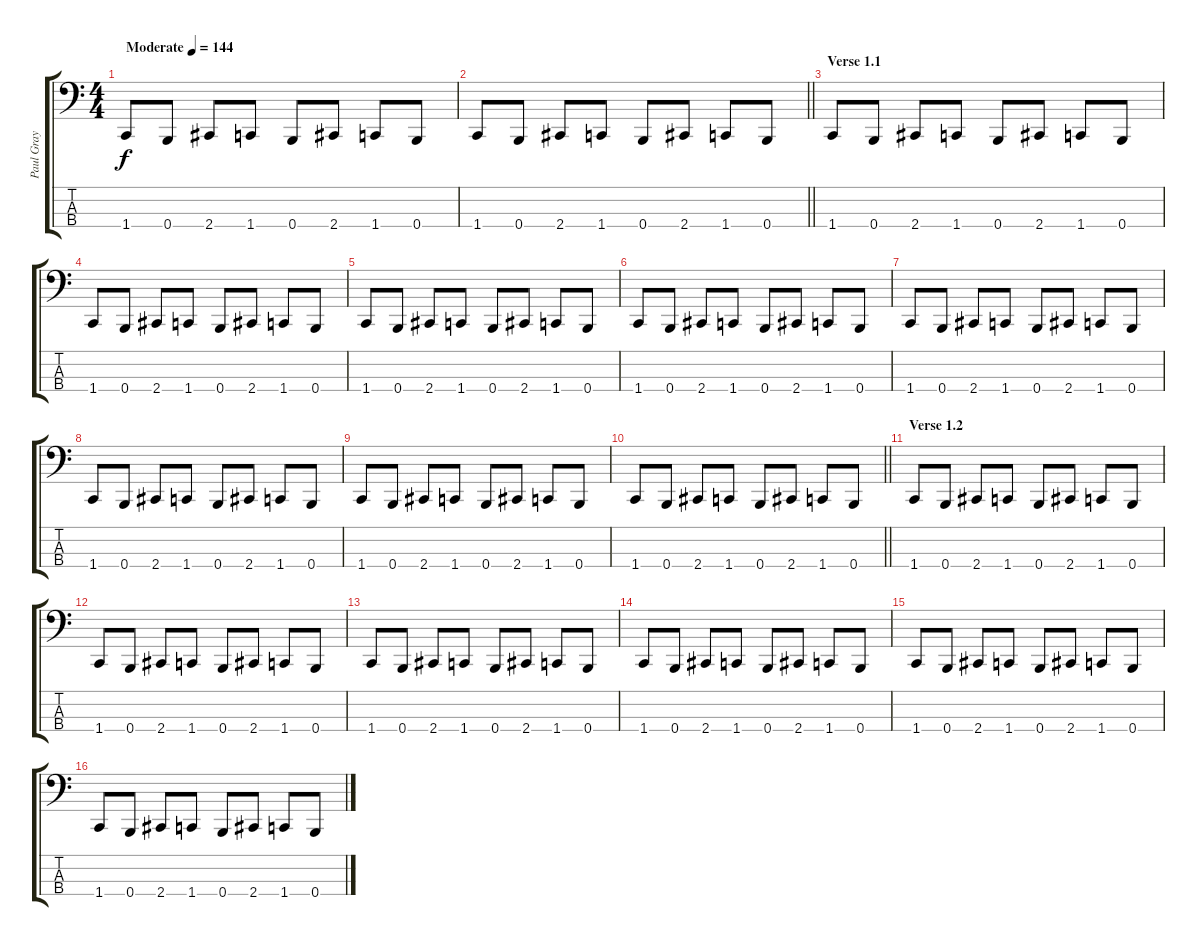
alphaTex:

\track ("Paul Gray" "Paul Gray") {instrument electricbasspick}
\staff {score tabs}
\tuning (E2 B1 Gb1 B0) {hide}
\ts (4 4)
\tempo (144 "Moderate")
\clef f4
\ks c
1.4.8{dy f volume 12 instrument electricbasspick} 0.4.8 2.4.8 1.4.8 0.4.8 2.4.8 1.4.8 0.4.8 |
\barLineRight lightlight
1.4.8 0.4.8 2.4.8 1.4.8 0.4.8 2.4.8 1.4.8 0.4.8 |
\section ("" "Verse 1.1")
1.4.8 0.4.8 2.4.8 1.4.8 0.4.8 2.4.8 1.4.8 0.4.8 |
1.4.8 0.4.8 2.4.8 1.4.8 0.4.8 2.4.8 1.4.8 0.4.8 |
1.4.8 0.4.8 2.4.8 1.4.8 0.4.8 2.4.8 1.4.8 0.4.8 |
1.4.8 0.4.8 2.4.8 1.4.8 0.4.8 2.4.8 1.4.8 0.4.8 |
1.4.8{volume 13} 0.4.8 2.4.8 1.4.8 0.4.8 2.4.8 1.4.8 0.4.8 |
1.4.8 0.4.8 2.4.8 1.4.8 0.4.8 2.4.8 1.4.8 0.4.8 |
1.4.8 0.4.8 2.4.8 1.4.8 0.4.8 2.4.8 1.4.8 0.4.8 |
\barLineRight lightlight
1.4.8 0.4.8 2.4.8 1.4.8 0.4.8 2.4.8 1.4.8 0.4.8 |
\section ("" "Verse 1.2")
1.4.8 0.4.8 2.4.8 1.4.8 0.4.8 2.4.8 1.4.8 0.4.8 |
1.4.8 0.4.8 2.4.8 1.4.8 0.4.8 2.4.8 1.4.8 0.4.8 |
1.4.8 0.4.8 2.4.8 1.4.8 0.4.8 2.4.8 1.4.8 0.4.8 |
1.4.8 0.4.8 2.4.8 1.4.8 0.4.8 2.4.8 1.4.8 0.4.8 |
1.4.8 0.4.8 2.4.8 1.4.8 0.4.8 2.4.8 1.4.8 0.4.8 |
1.4.8 0.4.8 2.4.8 1.4.8 0.4.8 2.4.8 1.4.8 0.4.8
